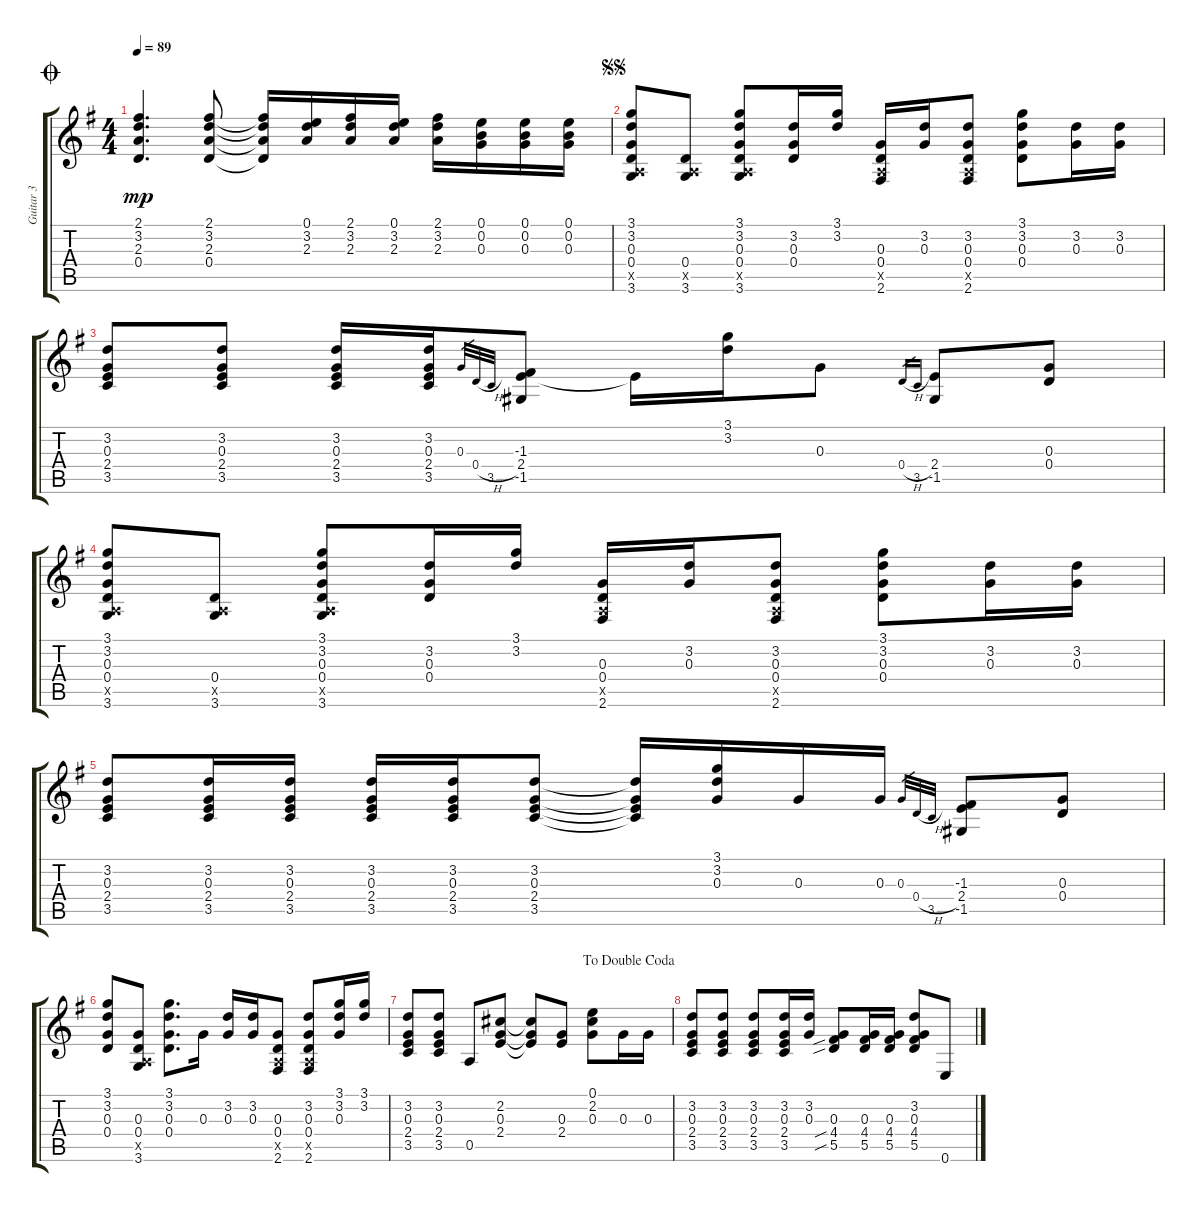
\track ("Guitar 3" "Guitar 3") {instrument overdrivenguitar}
\staff {score tabs}
\tuning (E4 B3 G3 D3 A2 E2) {hide}
\ts (4 4)
\jump coda
\tempo 89
\clef g2
\ks g
(2.1 3.2 2.3 0.4).4{d dy mp} (2.1 3.2 2.3 0.4).8 (2.1{t} 3.2{t} 2.3{t} 0.4{t}).16 (0.1 3.2 2.3).16 (2.1 3.2 2.3).16 (0.1 3.2 2.3).16 (2.1 3.2 2.3).16 (0.1 0.2 0.3).16 (0.1 0.2 0.3).16 (0.1 0.2 0.3).16 |
\jump segnosegno
(3.1 3.2 0.3 0.4 0.5{x} 3.6).8 (0.4 0.5{x} 3.6).8 (3.1 3.2 0.3 0.4 0.5{x} 3.6).8 (3.2 0.3 0.4).16 (3.1 3.2).16 (0.3 0.4 0.5{x} 2.6).16 (3.2 0.3).16 (3.2 0.3 0.4 0.5{x} 2.6).8 (3.1 3.2 0.3 0.4).8 (3.2 0.3).16 (3.2 0.3).16 |
(3.2 0.3 2.4 3.5).8 (3.2 0.3 2.4 3.5).8 (3.2 0.3 2.4 3.5).16 (3.2 0.3 2.4 3.5).16 0.3.32{gr} 0.4{h}.32{gr} 3.5.32{gr} (-1.3 2.4 -1.5).8 2.4{t}.16 (3.1 3.2).16 0.3.8 0.4{h}.16{gr} 3.5.16{gr} (2.4 -1.5).8 (0.3 0.4).8 |
(3.1 3.2 0.3 0.4 0.5{x} 3.6).8 (0.4 0.5{x} 3.6).8 (3.1 3.2 0.3 0.4 0.5{x} 3.6).8 (3.2 0.3 0.4).16 (3.1 3.2).16 (0.3 0.4 0.5{x} 2.6).16 (3.2 0.3).16 (3.2 0.3 0.4 0.5{x} 2.6).8 (3.1 3.2 0.3 0.4).8 (3.2 0.3).16 (3.2 0.3).16 |
(3.2 0.3 2.4 3.5).8 (3.2 0.3 2.4 3.5).16 (3.2 0.3 2.4 3.5).16 (3.2 0.3 2.4 3.5).16 (3.2 0.3 2.4 3.5).16 (3.2 0.3 2.4 3.5).8 (3.2{t} 0.3{t} 2.4{t} 3.5{t}).16 (3.1 3.2 0.3).16 0.3.16 0.3.16 0.3.32{gr} 0.4{h}.32{gr} 3.5.32{gr} (-1.3 2.4 -1.5).8 (0.3 0.4).8 |
(3.1 3.2 0.3 0.4).8 (0.3 0.4 0.5{x} 3.6).8 (3.1 3.2 0.3 0.4).8{d} 0.3.16 (3.2 0.3).16 (3.2 0.3).16 (0.3 0.4 0.5{x} 2.6).8 (3.2 0.3 0.4 0.5{x} 2.6).8 (3.1 3.2 0.3).16 (3.1 3.2).16 |
\jump dadoublecoda
(3.2 0.3 2.4 3.5).8 (3.2 0.3 2.4 3.5).8 0.5.8 (2.2 0.3 2.4).8 (2.2{t} 0.3{t} 2.4{t}).8 (0.3 2.4).8 (0.1 2.2 0.3).8 0.3.16 0.3.16 |
(3.2 0.3 2.4 3.5).8 (3.2 0.3 2.4 3.5).8 (3.2 0.3 2.4 3.5).8 (3.2 0.3 2.4 3.5).16 (3.2 0.3).16 (0.3 4.4{sib} 5.5{sib}).8 (0.3 4.4 5.5).16 (0.3 4.4 5.5).16 (3.2 0.3 4.4 5.5).8 0.6.8
